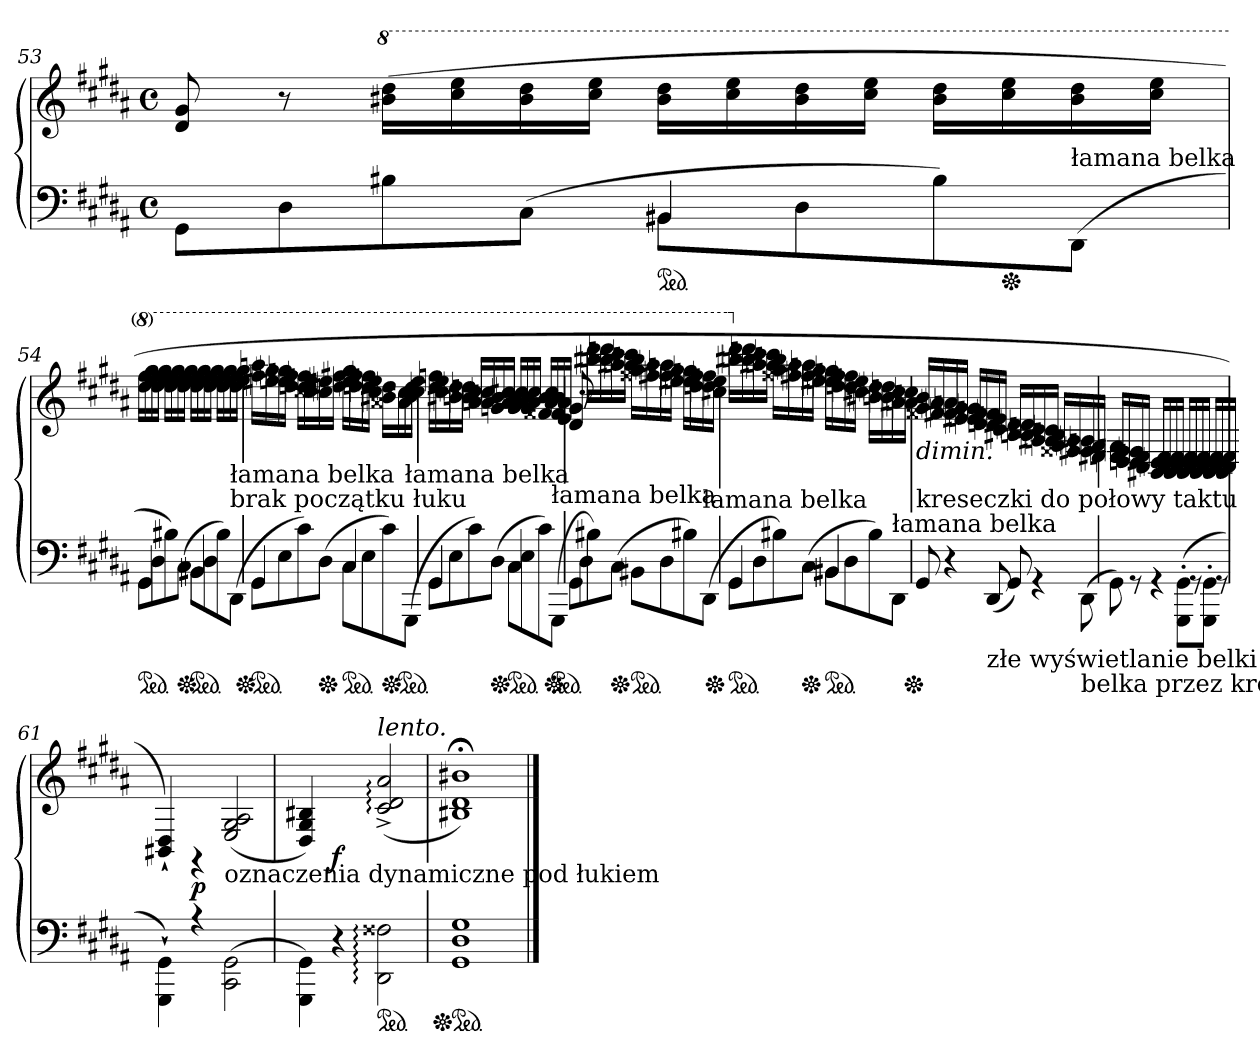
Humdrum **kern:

**kern	**kern	**dynam
*part1	*part1	*part1
*staff2	*staff1	*staff1/2
*clefF4	*clefG2	*
*k[f#c#g#d#a#]	*k[f#c#g#d#a#]	*
*M2/2	*M2/2	*
*met(c)	*met(c)	*
=53	=53	=53
*^	*	*
4ryy	8GG#L	8d# 8g#	.
.	8D#	8r	.
*	*	*8va	*
4ryy	8B#X	(>16bb#X 16ddd#LL	.
.	.	16ccc# 16eee	.
.	(>8C#J	16bb# 16ddd#	.
.	.	16ccc# 16eeeJJ	.
*ped	*	*	*
4BB#X	8BB#XL	16bb# 16ddd#LL	.
.	.	16ccc# 16eee	.
.	8D#	16bb# 16ddd#	.
.	.	16ccc# 16eeeJJ	.
4ryy	8B#)	16bb# 16ddd#LL	.
*Xped	*	*	*
.	.	16ccc# 16eee	.
!	!LO:TX:a:t=łamana belka	!	!
.	(>8DD#J	16bb# 16ddd#	.
.	.	16ccc# 16eeeJJ	.
=54	=54	=54	=54
*ped	*	*	*
4GG#	8GG#L	16ddd# 16fff#LL	.
.	.	16eee 16ggg#	.
.	8D#	16ddd# 16fff#	.
.	.	16eee 16ggg#JJ	.
4ryy	8B#X)	16ddd# 16fff#LL	.
.	.	16eee 16ggg#	.
*Xped	*	*	*
.	(>8C#J	16ddd# 16fff#	.
.	.	16eee 16ggg#JJ	.
*ped	*	*	*
4BB#X	8BB#XL	16ddd# 16fff#LL	.
.	.	16eee 16ggg#	.
.	8D#	16ddd# 16fff#	.
.	.	16eee 16ggg#JJ	.
4ryy	8B#)	16ddd# 16fff#LL	.
.	.	16eee 16ggg#	.
!	!LO:TX:a:t=brak początku łuku	!	!
!	!LO:TX:a:t=łamana belka	!	!
.	(>8DD#J	16ddd# 16fff#	.
*Xped	*	*	*
.	.	16eee 16ggg#JJ	.
=55	=55	=55	=55
*ped	*	*	*
4GG#	8GG#L	16fff# 16aaanLL	.
.	.	16eee#X 16ggg#X	.
.	8E	16eeen 16gggn	.
.	.	16ddd# 16fff#JJ	.
4ryy	8c#)	16dddn 16fffnLL	.
.	.	16ccc# 16eee	.
*Xped	*	*	*
.	(>8D#J	16ccc##X 16eee#X	.
.	.	16ddd#X 16fff#XJJ	.
*ped	*	*	*
4C#	8C#L	16eeen 16gggLL	.
.	.	16ddd# 16fff#	.
.	8E	16dddn 16fffn	.
.	.	16ccc## 16eeeJJ	.
*Xped	*	*	*
4ryy	8c#)	16bb#X 16ddd#XLL	.
*ped	*	*	*
.	.	16aa##X 16ccc##X	.
!	!LO:TX:a:t=łamana belka	!	!
.	(>8GGG#J	16bb# 16ddd#	.
.	.	16ccc## 16eeeJJ	.
=56	=56	=56	=56
4GG#	8GG#L	16dddn 16fffnLL	.
.	.	16ccc# 16eee	.
.	8E	16bb#X 16ddd#X	.
.	.	16bbn 16dddnJJ	.
4ryy	8c#)	16aa# 16ccc#LL	.
.	.	16aan 16cccn	.
*Xped	*	*	*
.	(>8D#J	16ggn 16bb	.
.	.	16aa 16ccc#XJJ	.
*ped	*	*	*
4C#	8C#L	16gg 16bbLL	.
.	.	16aa 16ccc#	.
.	8E	16gg 16bb	.
.	.	16aa 16ccc#JJ	.
4ryy	8c#)	16ff##X 16bbLL	.
*Xped	*	*	*
.	.	16aa 16ccc#	.
!	!LO:TX:a:t=łamana belka	!	!
*ped	*	*	*
.	(>8GGG#J	16ff## 16bb	.
.	.	16ee 16aaJJ	.
*v	*v	*	*
=57	=57	=57
*	*^	*
8GG#\L	8dd# 8gg#	2ryy	.
8D#	8r	.	.
8B#X)	16bbb#X 16dddd#LL	.	.
.	16bbbn 16ddddn	.	.
*Xped	*	*	*
(>8C#J	16aaa#X 16cccc#	.	.
.	16aaan 16ccccnJJ	.	.
*ped	*	*	*
8BB#X\L	16ggg# 16bbbLL	4ryy	.
.	16fff##X 16aaa#X	.	.
8D#	16fff#X 16aaan	.	.
.	16eee#X 16ggg#JJ	.	.
8B#X)	16eeen 16gggnLL	8ryy	.
.	16ddd# 16fff#	.	.
!LO:TX:a:t=łamana belka	!	!	!
(>8DD#J	16dddn 16fffn	32ryy	.
*Xped	*	*	*
.	.	16.ryy	.
.	16ccc#X 16eeeJJ	.	.
*	*v	*v	*
=58	=58	=58
*^	*	*
*	*	*X8va	*
*ped	*	*	*
4GG#	8GG#L	16bb#X 16ddd#LL	.
.	.	16bbn 16dddn	.
.	8D#	16aa#X 16ccc#	.
.	.	16aan 16cccnJJ	.
4ryy	8B#X)	16gg# 16bbLL	.
.	.	16ff##X 16aa#X	.
*Xped	*	*	*
.	(>8C#J	16ff#X 16aan	.
.	.	16ee#X 16gg#JJ	.
*ped	*	*	*
4BB#X	8BB#XL	16een 16ggnLL	.
.	.	16dd# 16ff#	.
.	8D#	16ddn 16ffn	.
.	.	16cc#X 16eeJJ	.
4ryy	8B#)	16b#X 16dd#XLL	.
.	.	16bn 16ddn	.
!	!LO:TX:a:t=łamana belka	!	!
.	8DD#J	16a#X 16cc#	.
*Xped	*	*	*
.	.	16an 16ccnJJ	.
*v	*v	*	*
=59	=59	=59
!	!LO:TX:b:i:t=dimin.	!
!	!LO:TX:b:t=kreseczki do połowy taktu	!
8GG#	16g# 16bLL	.
.	16f##X 16a#X	.
4r	16f#X 16an	.
.	16e#X 16g#JJ	.
.	16en 16gnLL	.
.	16d# 16f#	.
!LO:TX:b:t=złe wyświetlanie belki	!	!
(<8DD#	16dn 16fn	.
.	16c# 16eJJ	.
8GG#)	16B#X 16d#XLL	.
.	16Bn 16dn	.
4rGG	16A#X/ 16c#/	.
.	16An/ 16cn/JJ	.
.	16G#/ 16B/LL	.
.	16F##X/ 16A#X/	.
!LO:TX:b:t=belka przez kreskę	!	!
(>8DD#\	16F#X/ 16An/	.
.	16E#X/ 16G#/JJ	.
=60	=60	=60
8GG#\)	16En/ 16Gn/LL	.
.	16D#/ 16F#/	.
8rGG	16Dn/ 16Fn/	.
.	16C#/ 16E/JJ	.
4rGG	16BB#X/ 16D#X/LL	.
.	16C#/ 16E/	.
.	16BB#/ 16D#/	.
.	16C#/ 16E/JJ	.
(<8GGG#'<\ 8GG#'<\L	16BB#/ 16D#/LL	.
.	16C#/ 16E/	.
8rGG	16BB#/ 16D#/	.
.	16C#/ 16E/JJ	.
8GGG#'<\ 8GG#'<\J	16BB#/ 16D#/LL	.
.	16C#/ 16E/	.
8rGG	16BB#/ 16D#/	.
.	16C#/ 16E/JJ	.
=61	=61	=61
4GGG#`<\ 4GG#`<\)	4BB#X`>/ 4D#`>/)	.
4rA	4rGG	p
!	!LO:TX:b:t=oznaczenia dynamiczne pod łukiem	!
(<2CC#\ 2GG#\	(>2E/ 2G#/ 2A#/	.
=62	=62	=62
4GGG#\ 4GG#\)	4D#/ 4G#/ 4B#X/)	.
4r	4ryy	f
!	!LO:TX:a:i:t=lento.	!
*ped	*	*
2DD#:\ 2F##X:\	(>2c#:^ 2d#:^ 2a#:^	.
=63	=63	=63
*Xped	*	*
*ped	*	*
1GG# 1D# 1G#	1B#X;< 1d#;< 1b#X;<)	.
==	==	==
*-	*-	*-
